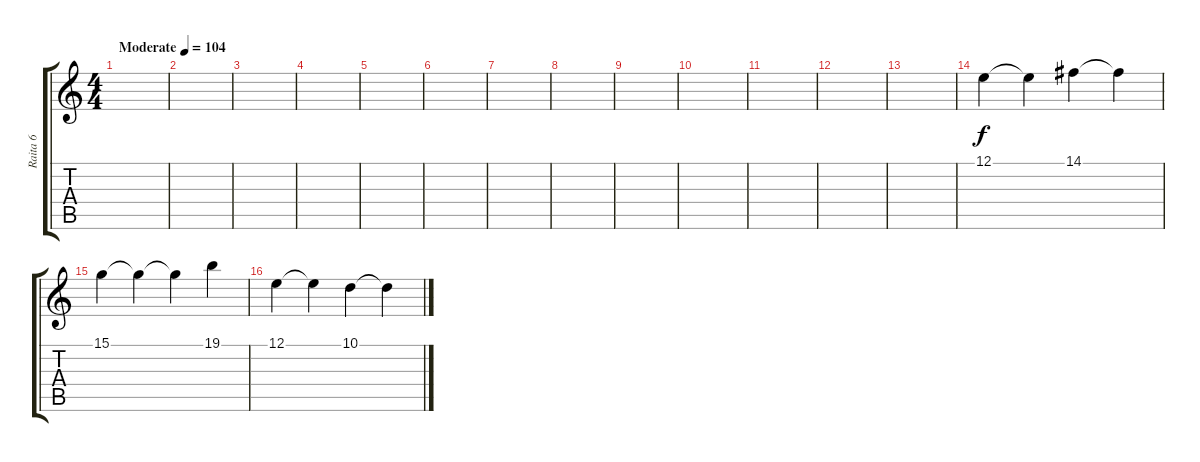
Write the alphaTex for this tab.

\track ("Raita 6" "Raita 6") {instrument viola}
\staff {score tabs}
\tuning (E4 B3 G3 D3 A2 E2) {hide}
\ts (4 4)
\tempo (104 "Moderate")
\clef g2
\ks c
|
|
|
|
|
|
|
|
|
|
|
|
|
12.1.4 12.1{t}.4 14.1.4 14.1{t}.4 |
15.1.4 15.1{t}.4 15.1{t}.4 19.1.4 |
12.1.4 12.1{t}.4 10.1.4 10.1{t}.4
